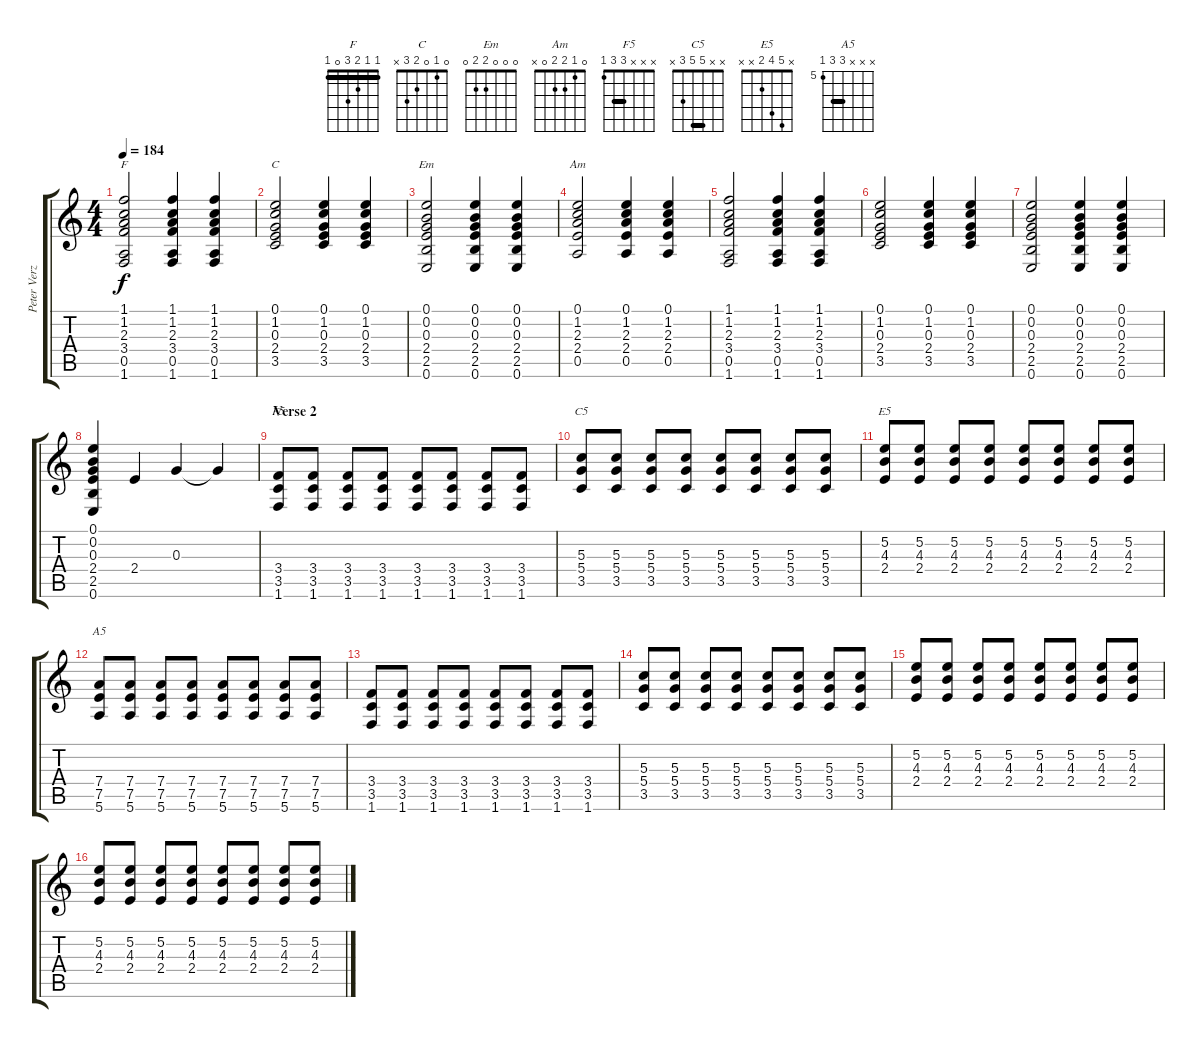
\track ("Peter Verzerrt" "Peter Verz") {instrument overdrivenguitar}
\staff {score tabs}
\tuning (E4 B3 G3 D3 A2 E2) {hide}
\chord ("F" 1 1 2 3 0 1) {barre 1}
\chord ("C" 0 1 0 2 3 x)
\chord ("Em" 0 0 0 2 2 0)
\chord ("Am" 0 1 2 2 0 x)
\chord ("F5" x x x 3 3 1) {barre 3}
\chord ("C5" x x 5 5 3 x) {barre 5}
\chord ("E5" x 5 4 2 x x)
\chord ("A5" x x x 7 7 5) {firstfret 5 barre 7}
\ts (4 4)
\tempo 184
\clef g2
\ks c
(1.1 1.2 2.3 3.4 0.5 1.6).2{ch "F" dy f} (1.1 1.2 2.3 3.4 0.5 1.6).4 (1.1 1.2 2.3 3.4 0.5 1.6).4 |
(0.1 1.2 0.3 2.4 3.5).2{ch "C"} (0.1 1.2 0.3 2.4 3.5).4 (0.1 1.2 0.3 2.4 3.5).4 |
(0.1 0.2 0.3 2.4 2.5 0.6).2{ch "Em"} (0.1 0.2 0.3 2.4 2.5 0.6).4 (0.1 0.2 0.3 2.4 2.5 0.6).4 |
(0.1 1.2 2.3 2.4 0.5).2{ch "Am"} (0.1 1.2 2.3 2.4 0.5).4 (0.1 1.2 2.3 2.4 0.5).4 |
(1.1 1.2 2.3 3.4 0.5 1.6).2 (1.1 1.2 2.3 3.4 0.5 1.6).4 (1.1 1.2 2.3 3.4 0.5 1.6).4 |
(0.1 1.2 0.3 2.4 3.5).2 (0.1 1.2 0.3 2.4 3.5).4 (0.1 1.2 0.3 2.4 3.5).4 |
(0.1 0.2 0.3 2.4 2.5 0.6).2 (0.1 0.2 0.3 2.4 2.5 0.6).4 (0.1 0.2 0.3 2.4 2.5 0.6).4 |
(0.1 0.2 0.3 2.4 2.5 0.6).4 2.4.4 0.3.4 0.3{t}.4 |
\section ("" "Verse 2")
(3.4 3.5 1.6).8{ch "F5"} (3.4 3.5 1.6).8 (3.4 3.5 1.6).8 (3.4 3.5 1.6).8 (3.4 3.5 1.6).8 (3.4 3.5 1.6).8 (3.4 3.5 1.6).8 (3.4 3.5 1.6).8 |
(5.3 5.4 3.5).8{ch "C5"} (5.3 5.4 3.5).8 (5.3 5.4 3.5).8 (5.3 5.4 3.5).8 (5.3 5.4 3.5).8 (5.3 5.4 3.5).8 (5.3 5.4 3.5).8 (5.3 5.4 3.5).8 |
(5.2 4.3 2.4).8{ch "E5"} (5.2 4.3 2.4).8 (5.2 4.3 2.4).8 (5.2 4.3 2.4).8 (5.2 4.3 2.4).8 (5.2 4.3 2.4).8 (5.2 4.3 2.4).8 (5.2 4.3 2.4).8 |
(7.4 7.5 5.6).8{ch "A5"} (7.4 7.5 5.6).8 (7.4 7.5 5.6).8 (7.4 7.5 5.6).8 (7.4 7.5 5.6).8 (7.4 7.5 5.6).8 (7.4 7.5 5.6).8 (7.4 7.5 5.6).8 |
(3.4 3.5 1.6).8 (3.4 3.5 1.6).8 (3.4 3.5 1.6).8 (3.4 3.5 1.6).8 (3.4 3.5 1.6).8 (3.4 3.5 1.6).8 (3.4 3.5 1.6).8 (3.4 3.5 1.6).8 |
(5.3 5.4 3.5).8 (5.3 5.4 3.5).8 (5.3 5.4 3.5).8 (5.3 5.4 3.5).8 (5.3 5.4 3.5).8 (5.3 5.4 3.5).8 (5.3 5.4 3.5).8 (5.3 5.4 3.5).8 |
(5.2 4.3 2.4).8 (5.2 4.3 2.4).8 (5.2 4.3 2.4).8 (5.2 4.3 2.4).8 (5.2 4.3 2.4).8 (5.2 4.3 2.4).8 (5.2 4.3 2.4).8 (5.2 4.3 2.4).8 |
(5.2 4.3 2.4).8 (5.2 4.3 2.4).8 (5.2 4.3 2.4).8 (5.2 4.3 2.4).8 (5.2 4.3 2.4).8 (5.2 4.3 2.4).8 (5.2 4.3 2.4).8 (5.2 4.3 2.4).8
